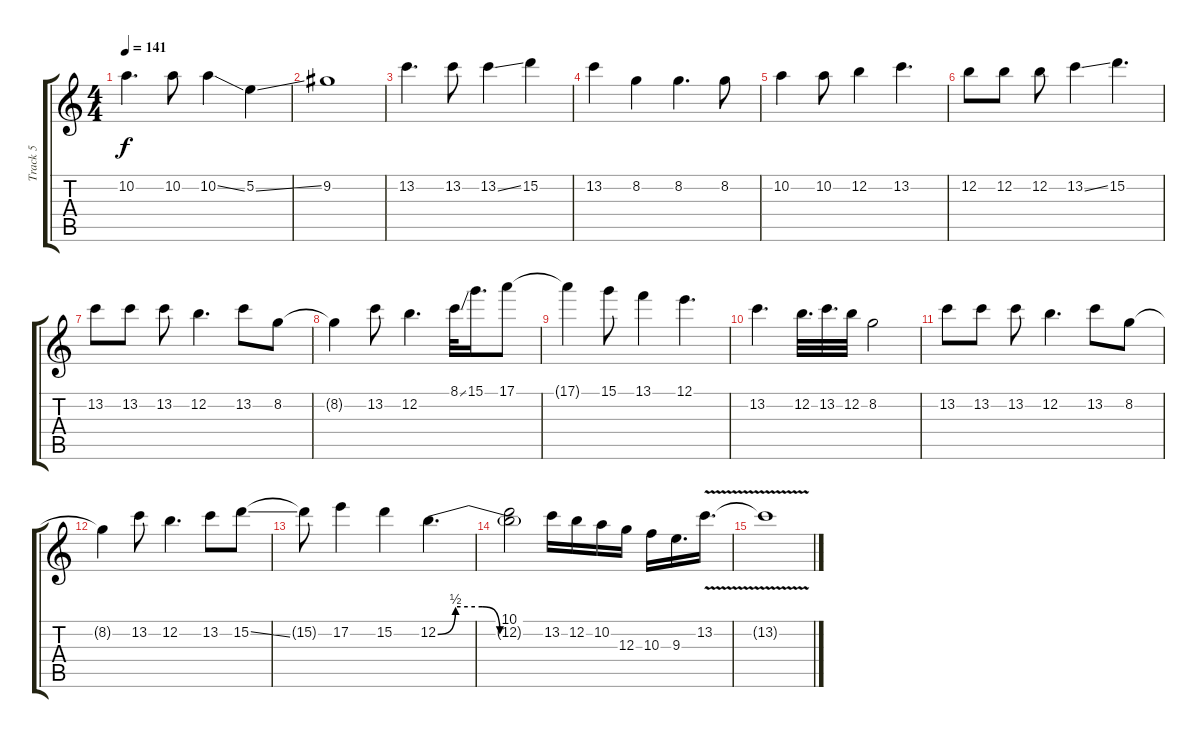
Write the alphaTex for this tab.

\track ("Track 5" "Track 5") {instrument distortionguitar}
\staff {score tabs}
\tuning (E4 B3 G3 D3 A2 D2) {hide}
\ts (4 4)
\tempo 141
\clef g2
\ks c
10.2.4{d dy f} 10.2.8 10.2{ss}.4 5.2{ss}.4 |
9.2.1 |
13.2.4{d} 13.2.8 13.2{ss}.4 15.2.4 |
13.2.4 8.2.4 8.2.4{d} 8.2.8 |
10.2.4 10.2.8 12.2.4 13.2.4{d} |
12.2.8 12.2.8 12.2.8 13.2{ss}.4 15.2.4{d} |
13.2.8 13.2.8 13.2.8 12.2.4{d} 13.2.8 8.2.8 |
8.2{t}.4 13.2.8 12.2.4{d} 8.1{ss}.32 15.1.16{d} 17.1.8 |
17.1{t}.4 15.1.8 13.1.4 12.1.4{d} |
13.2.4{d} 12.2.32{d} 13.2.32{d} 12.2.32 8.2.2 |
13.2.8 13.2.8 13.2.8 12.2.4{d} 13.2.8 8.2.8 |
8.2{t}.4 13.2.8 12.2.4{d} 13.2.8 15.2{ss}.8 |
15.2{t}.8 17.2.4 15.2.4 12.2{be (custom 0 0 10 2 25 2 35 0 60 0)}.4{d} |
(10.1 12.2{t}).2 13.2.16 12.2.16 10.2.16 12.3.16 10.3.16 9.3.16{d} 13.2{v}.16{d} |
13.2{v t}.1
